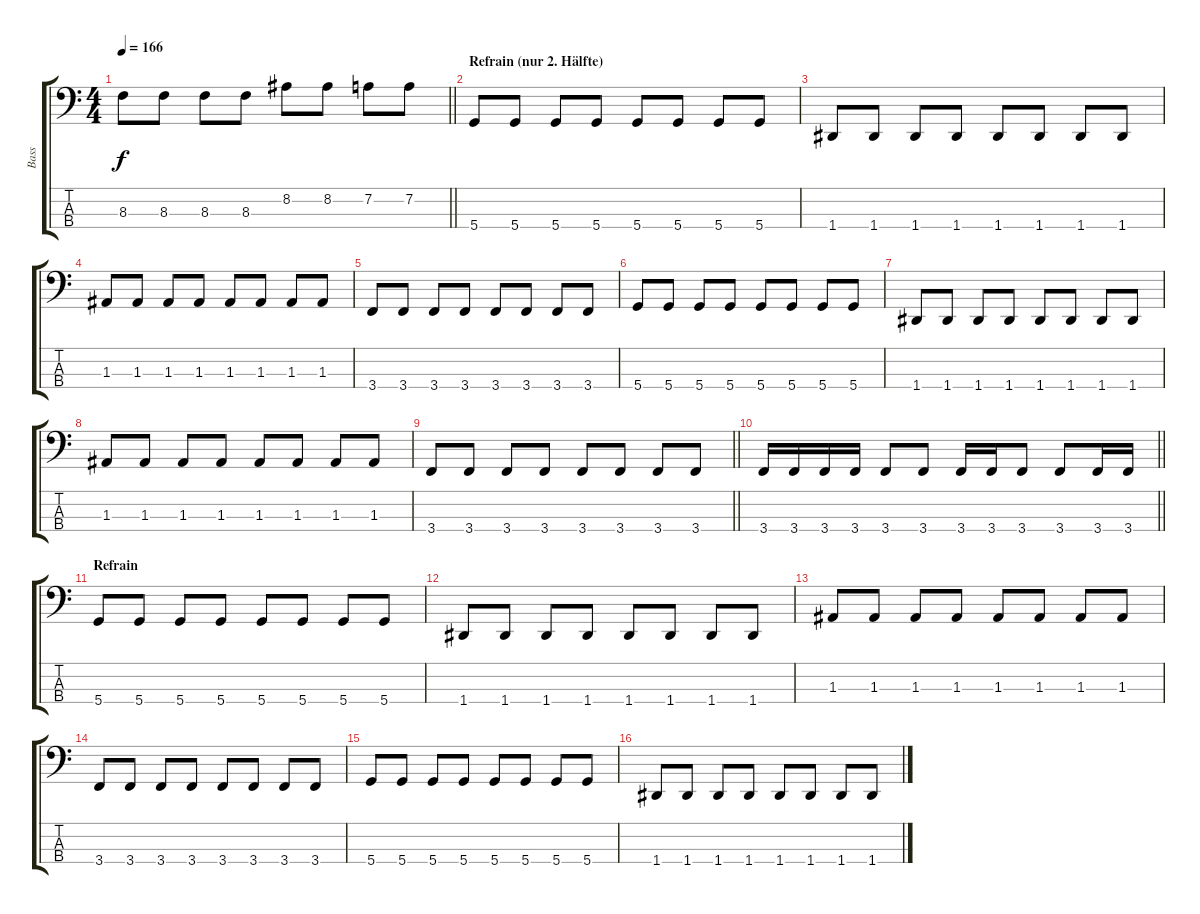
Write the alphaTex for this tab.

\track ("Bass" "Bass") {instrument electricbassfinger}
\staff {score tabs}
\tuning (G2 D2 A1 D1) {hide}
\ts (4 4)
\tempo 166
\clef f4
\barLineRight lightlight
\ks c
8.3.8{dy f} 8.3.8 8.3.8 8.3.8 8.2.8 8.2.8 7.2.8 7.2.8 |
\section ("" "Refrain (nur 2. Hälfte)")
5.4.8 5.4.8 5.4.8 5.4.8 5.4.8 5.4.8 5.4.8 5.4.8 |
1.4.8 1.4.8 1.4.8 1.4.8 1.4.8 1.4.8 1.4.8 1.4.8 |
1.3.8 1.3.8 1.3.8 1.3.8 1.3.8 1.3.8 1.3.8 1.3.8 |
3.4.8 3.4.8 3.4.8 3.4.8 3.4.8 3.4.8 3.4.8 3.4.8 |
5.4.8 5.4.8 5.4.8 5.4.8 5.4.8 5.4.8 5.4.8 5.4.8 |
1.4.8 1.4.8 1.4.8 1.4.8 1.4.8 1.4.8 1.4.8 1.4.8 |
1.3.8 1.3.8 1.3.8 1.3.8 1.3.8 1.3.8 1.3.8 1.3.8 |
\barLineRight lightlight
3.4.8 3.4.8 3.4.8 3.4.8 3.4.8 3.4.8 3.4.8 3.4.8 |
\barLineRight lightlight
3.4.16 3.4.16 3.4.16 3.4.16 3.4.8 3.4.8 3.4.16 3.4.16 3.4.8 3.4.8 3.4.16 3.4.16 |
\section ("" "Refrain")
5.4.8 5.4.8 5.4.8 5.4.8 5.4.8 5.4.8 5.4.8 5.4.8 |
1.4.8 1.4.8 1.4.8 1.4.8 1.4.8 1.4.8 1.4.8 1.4.8 |
1.3.8 1.3.8 1.3.8 1.3.8 1.3.8 1.3.8 1.3.8 1.3.8 |
3.4.8 3.4.8 3.4.8 3.4.8 3.4.8 3.4.8 3.4.8 3.4.8 |
5.4.8 5.4.8 5.4.8 5.4.8 5.4.8 5.4.8 5.4.8 5.4.8 |
1.4.8 1.4.8 1.4.8 1.4.8 1.4.8 1.4.8 1.4.8 1.4.8
